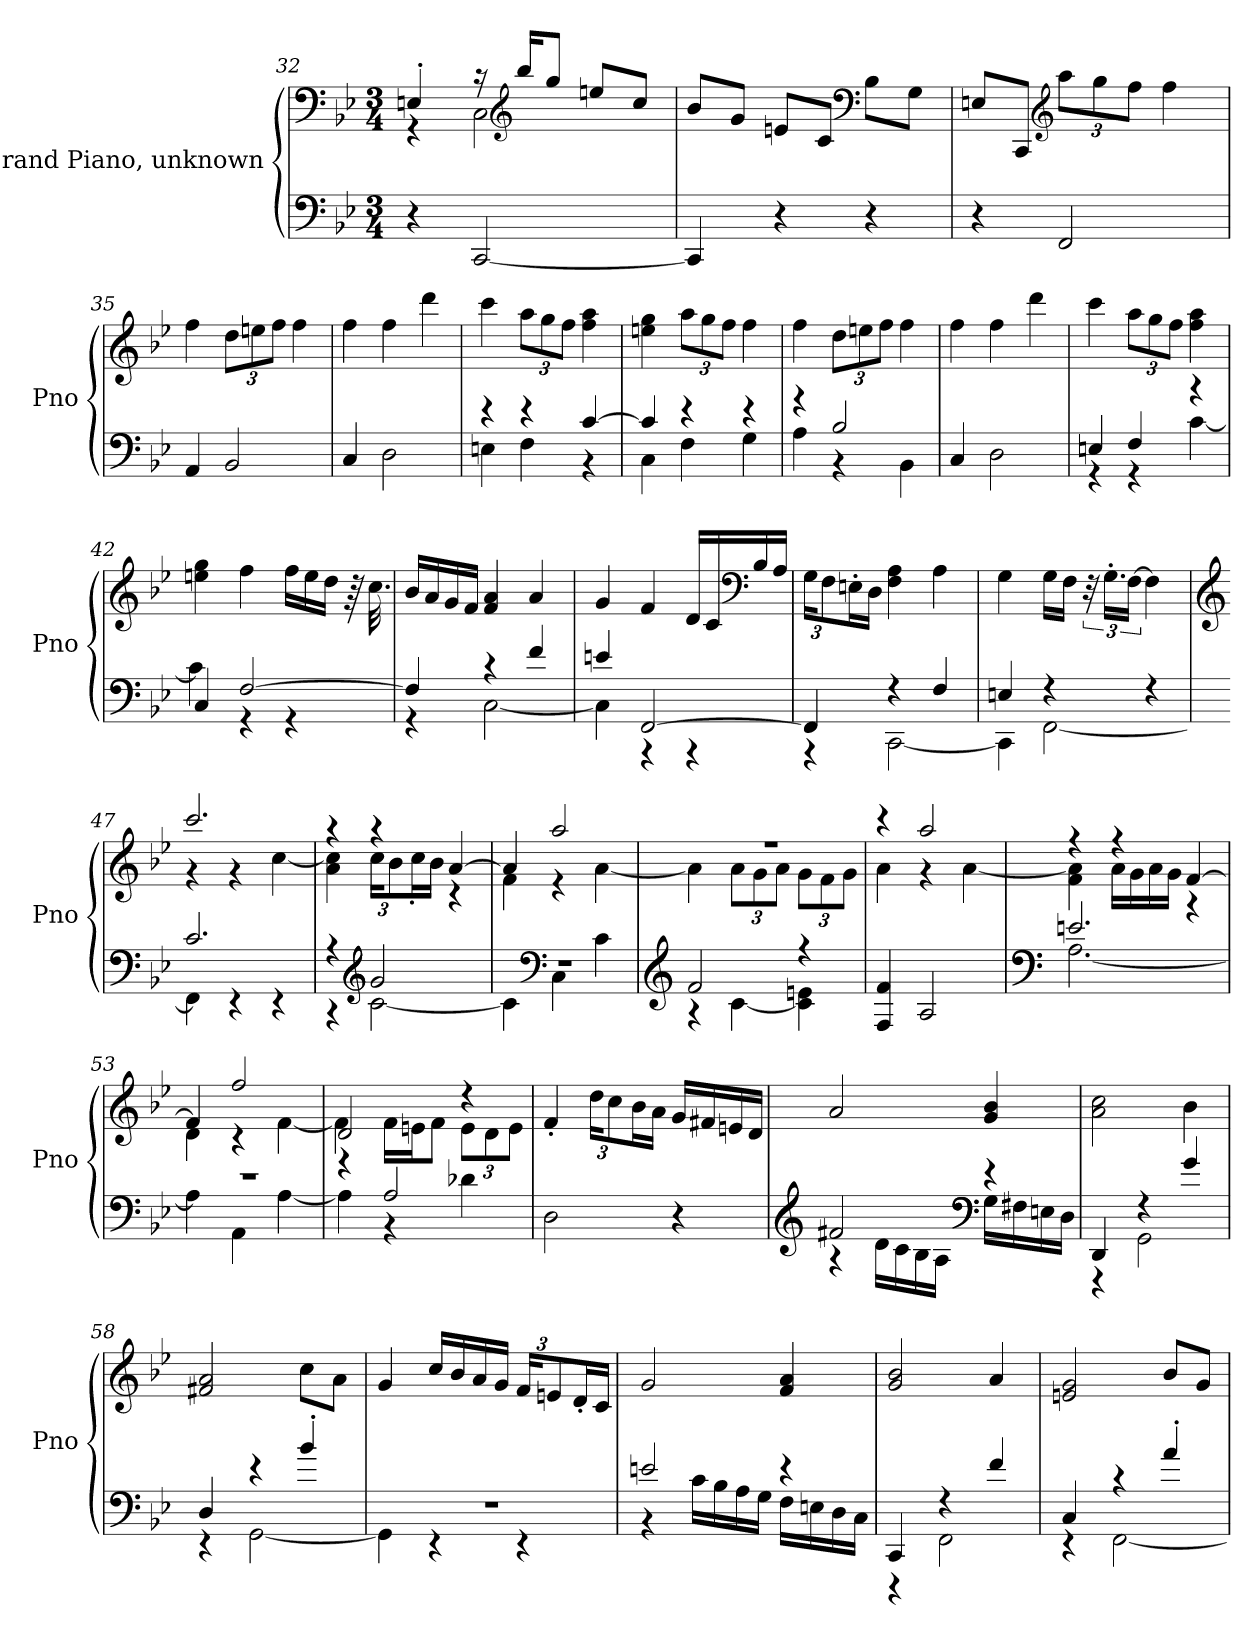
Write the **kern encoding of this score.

**kern	**kern
*part1	*part1
*staff2	*staff1
*I"Grand Piano, unknown	*
*I'Pno	*
*clefF4	*clefF4
*k[b-e-]	*k[b-e-]
*M3/4	*M3/4
=32	=32
*	*^
4r	4En'/	4r
[2CC/	16r	2C\
*	*clefG2	*
.	16bb-/KL	.
.	8gg/J	.
.	8een/L	.
.	8cc/J	.
*	*v	*v
!!LO:PB:g=z
=33	=33
4CC/]	8b-/L
.	8g/J
4r	8en/L
.	8c/J
*	*clefF4
4r	8B-\L
.	8G\J
=34	=34
4r	8En/L
.	8CC/J
*	*clefG2
*	*Xbrackettup
2FF/	12aa\L
.	12gg\
.	12ff\J
.	4ff\
=35	=35
4AA/	4ff\
2BB-/	12dd\L
.	12een\
.	12ff\J
.	4ff\
=36	=36
4C/	4ff\
2D\	4ff\
.	4ddd\
=37	=37
*^	*
4r	4En\	4ccc\
4r	4F\	12aa\L
.	.	12gg\
.	.	12ff\J
[4c/	4r	4ff\ 4aa\
=38	=38	=38
4c/]	4C\	4een\ 4gg\
4r	4F\	12aa\L
.	.	12gg\
.	.	12ff\J
4r	4G\	4ff\
=39	=39	=39
4r	4A\	4ff\
2B-/	4r	12dd\L
.	.	12een\
.	.	12ff\J
.	4BB-\	4ff\
*v	*v	*
!!LO:LB:g=z
=40	=40
4C/	4ff\
2D\	4ff\
.	4ddd\
=41	=41
*^	*
4En/	4r	4ccc\
4F/	4r	12aa\L
.	.	12gg\
.	.	12ff\J
4r	[4c\	4ff\ 4aa\
=42	=42	=42
4C/	4c\]	4een\ 4gg\
[2F/	4r	4ff\
.	4r	16ff\LL
.	.	16ee\
.	.	16dd\JJ
.	.	64r
.	.	32.cc\
=43	=43	=43
4F/]	4r	16b-/LL
.	.	16a/
.	.	16g/
.	.	16f/JJ
4r	[2C\	4f/ 4a/
4f/	.	4a/
=44	=44	=44
4en/	4C\]	4g/
[2FF/	4r	4f/
.	4r	16d/LL
.	.	16c/
*	*	*clefF4
.	.	16B-/
.	.	16A/JJ
=45	=45	=45
4FF/]	4r	24G\KL
.	.	12F\
.	.	16En'\L
.	.	16D\JJ
4r	[2CC\	4F\ 4A\
4F/	.	4A\
!!LO:LB:g=z
=46	=46	=46
4En/	4CC\]	4G\
4r	[2FF\	16G\LL
.	.	16F\JJ
*	*	*brackettup
.	.	48r
.	.	24.G'\LL
.	.	[24F\JJ
4r	.	4F\]
=47	=47	=47
*	*	*clefG2
*	*	*^
2.c/	4FF\]	2.ccc/	4r
.	4r	.	4r
.	4r	.	[4cc\
=48	=48	=48	=48
4r	4r	4r	4a\ 4cc\]
*clefG2	*	*	*
*	*	*	*Xbrackettup
2g/	[2c\	4r	24cc\KL
.	.	.	12b-\
.	.	.	16cc'\L
.	.	.	16b-\JJ
.	.	[4a/	4r
=49	=49	=49	=49
2.r	4c\]	4a/]	4f\
*clefF4	*	*	*
.	4C\	2aa/	4r
.	4c\	.	[4a\
=50	=50	=50	=50
*clefG2	*	*	*
2f/	4r	2.r	4a\]
.	[4c\	.	12a\L
.	.	.	12g\
.	.	.	12a\J
4r	4c\] 4en\	.	12g\L
.	.	.	12f\
.	.	.	12g\J
*v	*v	*	*
=51	=51	=51
4F/ 4f/	4r	4a\
2A/	2aa/	4r
.	.	[4a\
=52	=52	=52
*clefF4	*	*
*^	*	*
2.en/	[2.A\	4r	4f\ 4a\]
.	.	4r	16a\LL
.	.	.	16g\
.	.	.	16a\
.	.	.	16g\JJ
.	.	[4f/	4r
!!LO:LB:g=z	!!
=53	=53	=53	=53
2.r	4A\]	4f/]	4d\
.	4AA\	2ff/	4r
.	[4A\	.	[4f\
=54	=54	=54	=54
4r	4A\]	2d/	4f\]
2A/	4r	.	16f\LL
.	.	.	16en\J
.	.	.	8f\J
.	4d-X\	4r	12e\L
.	.	.	12d\
.	.	.	12e\J
*v	*v	*	*
*	*v	*v
=55	=55
2D\	4f'/
.	24dd\KL
.	12cc\
.	16b-\L
.	16a\JJ
4r	16g/LL
.	16f#X/
.	16en/
.	16d/JJ
=56	=56
*clefG2	*
*^	*
2f#X/	4r	2a/
.	16d\LL	.
.	16c\	.
.	16B-\	.
.	16A\JJ	.
*clefF4	*	*
4r	16G\LL	4g/ 4b-/
.	16F#X\	.
.	16En\	.
.	16D\JJ	.
=57	=57	=57
4DD/	4r	2a\ 2cc\
4r	2GG\	.
4g/	.	4b-\
=58	=58	=58
4D/	4r	2f#X/ 2a/
4r	[2GG\	.
4b-'/	.	8cc\L
.	.	8a\J
!!LO:LB:g=z
=59	=59	=59
2.r	4GG\]	4g/
.	4r	16cc/LL
.	.	16b-/
.	.	16a/
.	.	16g/JJ
.	4r	24f/KL
.	.	12en/
.	.	16d'/L
.	.	16c/JJ
=60	=60	=60
2en/	4r	2g/
.	16c\LL	.
.	16B-\	.
.	16A\	.
.	16G\JJ	.
4r	16F\LL	4f/ 4a/
.	16En\	.
.	16D\	.
.	16C\JJ	.
=61	=61	=61
4CC/	4r	2g/ 2b-/
4r	2FF\	.
4f/	.	4a/
=62	=62	=62
4C/	4r	2en/ 2g/
4r	[2FF\	.
4a'/	.	8b-/L
.	.	8g/J
*v	*v	*
=	=
*-	*-
